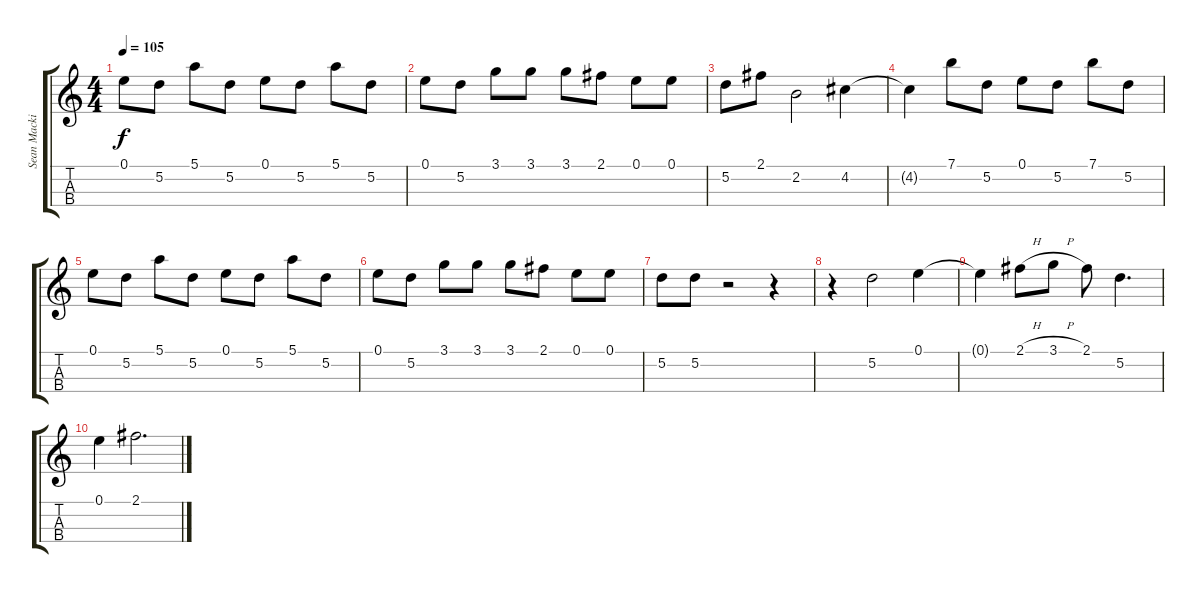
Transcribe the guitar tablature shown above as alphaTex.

\track ("Sean Mackin" "Sean Macki") {instrument violin}
\staff {score tabs}
\tuning (E5 A4 D4 G3) {hide}
\ts (4 4)
\tempo 105
\clef g2
\ks c
0.1.8{dy f} 5.2.8 5.1.8 5.2.8 0.1.8 5.2.8 5.1.8 5.2.8 |
0.1.8 5.2.8 3.1.8 3.1.8 3.1.8 2.1.8 0.1.8 0.1.8 |
5.2.8 2.1.8 2.2.2 4.2.4 |
4.2{t}.4 7.1.8 5.2.8 0.1.8 5.2.8 7.1.8 5.2.8 |
0.1.8 5.2.8 5.1.8 5.2.8 0.1.8 5.2.8 5.1.8 5.2.8 |
0.1.8 5.2.8 3.1.8 3.1.8 3.1.8 2.1.8 0.1.8 0.1.8 |
5.2.8 5.2.8 r.2 r.4 |
r.4 5.2.2 0.1.4 |
0.1{t}.4 2.1{h}.8 3.1{h}.8 2.1.8 5.2.4{d} |
0.1.4 2.1.2{d}
